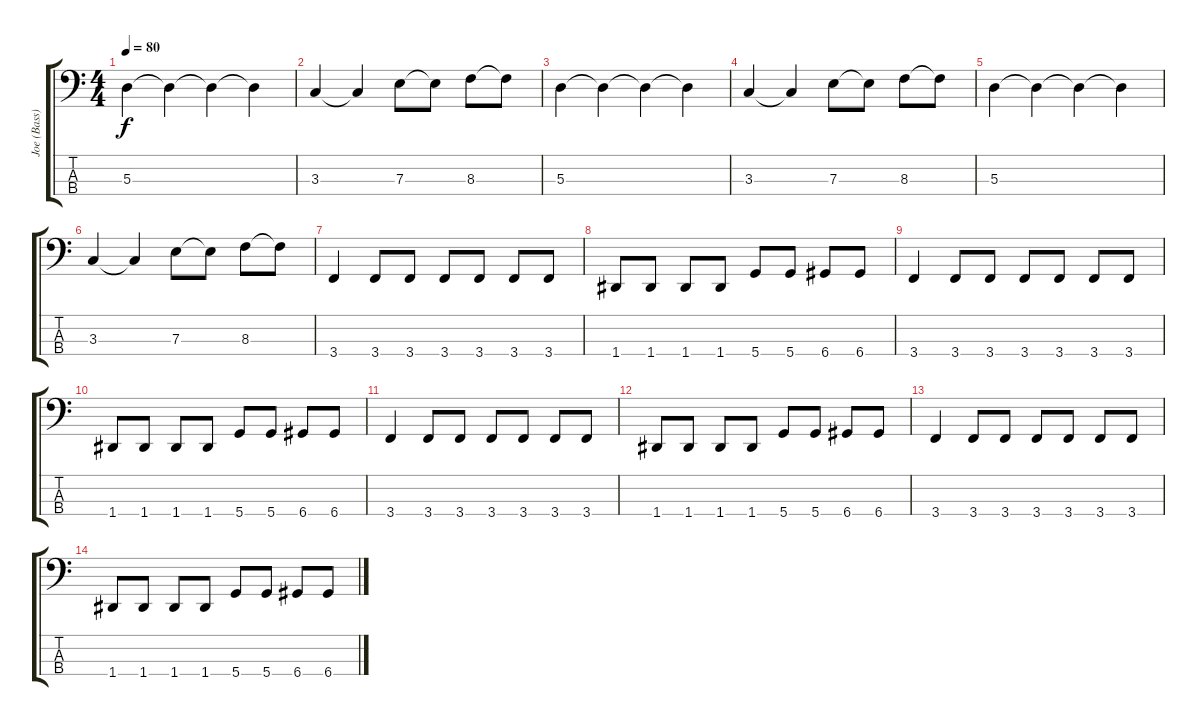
\track ("Joe (Bass)" "Joe (Bass)") {instrument electricbassfinger}
\staff {score tabs}
\tuning (G2 D2 A1 D1) {hide}
\ts (4 4)
\tempo 80
\clef f4
\ks c
5.3.4{dy f} 5.3{t}.4 5.3{t}.4 5.3{t}.4 |
3.3.4 3.3{t}.4 7.3.8 7.3{t}.8 8.3.8 8.3{t}.8 |
5.3.4 5.3{t}.4 5.3{t}.4 5.3{t}.4 |
3.3.4 3.3{t}.4 7.3.8 7.3{t}.8 8.3.8 8.3{t}.8 |
5.3.4 5.3{t}.4 5.3{t}.4 5.3{t}.4 |
3.3.4 3.3{t}.4 7.3.8 7.3{t}.8 8.3.8 8.3{t}.8 |
3.4.4 3.4.8 3.4.8 3.4.8 3.4.8 3.4.8 3.4.8 |
1.4.8 1.4.8 1.4.8 1.4.8 5.4.8 5.4.8 6.4.8 6.4.8 |
3.4.4 3.4.8 3.4.8 3.4.8 3.4.8 3.4.8 3.4.8 |
1.4.8 1.4.8 1.4.8 1.4.8 5.4.8 5.4.8 6.4.8 6.4.8 |
3.4.4 3.4.8 3.4.8 3.4.8 3.4.8 3.4.8 3.4.8 |
1.4.8 1.4.8 1.4.8 1.4.8 5.4.8 5.4.8 6.4.8 6.4.8 |
3.4.4 3.4.8 3.4.8 3.4.8 3.4.8 3.4.8 3.4.8 |
1.4.8 1.4.8 1.4.8 1.4.8 5.4.8 5.4.8 6.4.8 6.4.8
